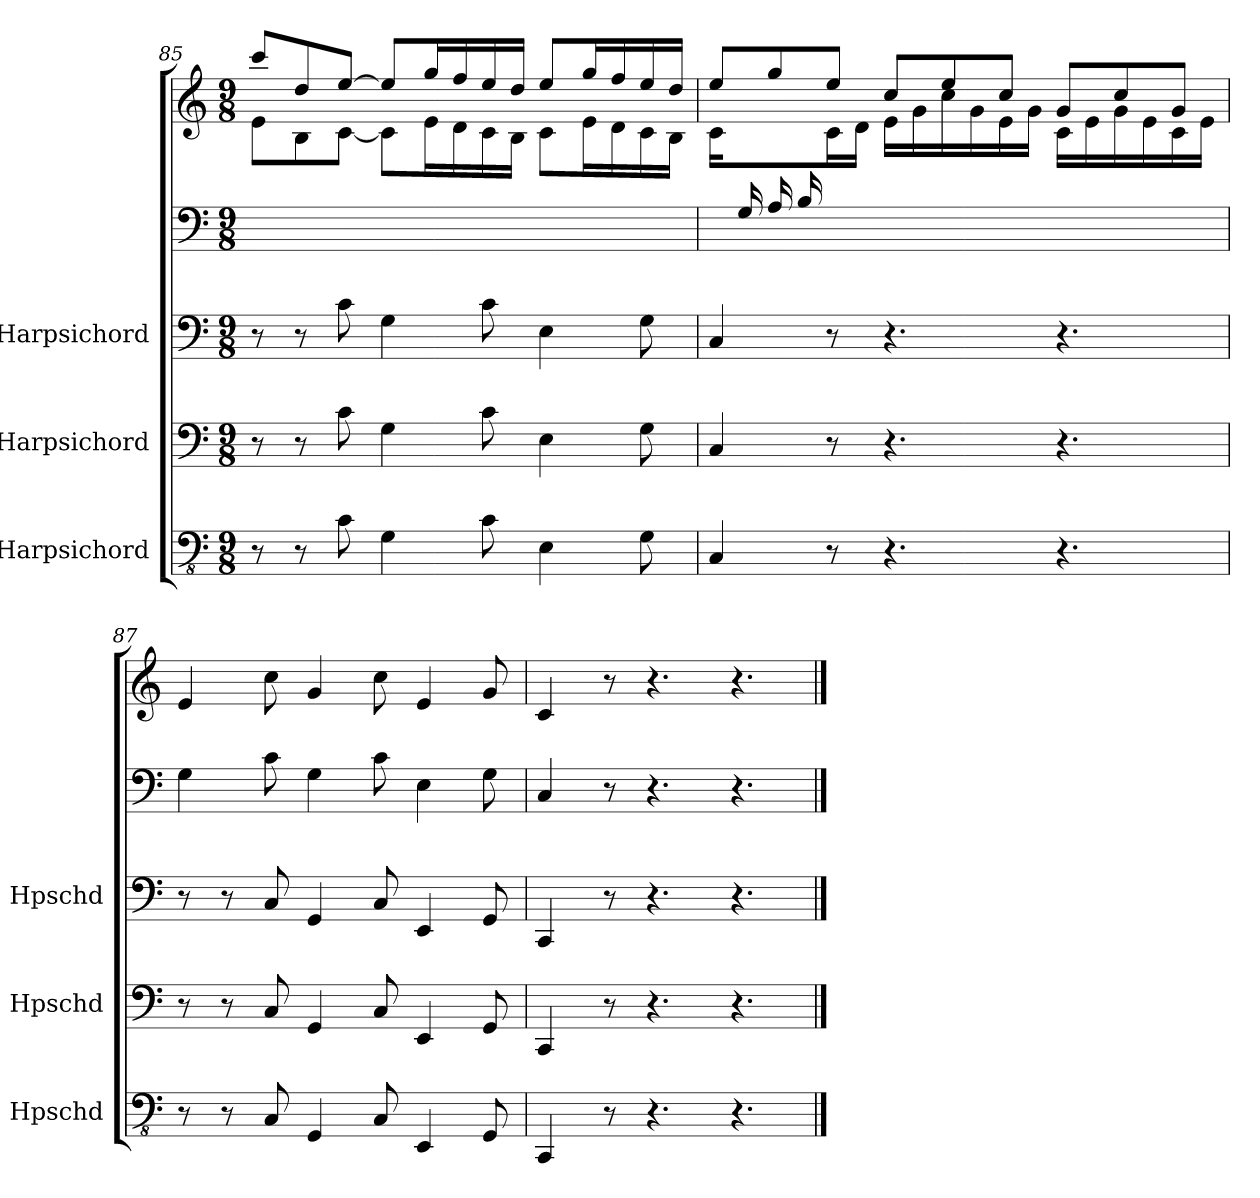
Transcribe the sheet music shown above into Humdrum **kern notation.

**kern	**kern	**kern	**kern	**kern
*part3	*part2	*part1	*part1	*part1
*staff5	*staff4	*staff3	*staff2	*staff1
*I"Harpsichord	*I"Harpsichord	*I"Harpsichord	*	*
*I'Hpschd	*I'Hpschd	*I'Hpschd	*	*
*clefFv4	*clefF4	*clefF4	*clefF4	*clefG2
*k[]	*k[]	*k[]	*k[]	*k[]
*M9/8	*M9/8	*M9/8	*M9/8	*M9/8
=85	=85	=85	=85	=85
*	*	*	*	*^
8r	8r	8r	1ryy	8ccc/L	8e\L
8r	8r	8r	.	8dd/	8B\
8C\	8c\	8c\	.	[8ee/J	[8c\J
4GG\	4G\	4G\	.	8ee/L]	8c\L]
.	.	.	.	16gg/L	16e\L
.	.	.	.	16ff/	16d\
8C\	8c\	8c\	.	16ee/	16c\
.	.	.	.	16dd/JJ	16B\JJ
4EE\	4E\	4E\	.	8ee/L	8c\L
.	.	.	.	16gg/L	16e\L
.	.	.	.	16ff/	16d\
8GG\	8G\	8G\	8ryy	16ee/	16c\
.	.	.	.	16dd/JJ	16B\JJ
=86	=86	=86	=86	=86	=86
*	*	*	*^	*	*
4CC/	4C/	4C/	16ryy	1ryy	8ee/L	16c\LL
.	.	.	16G/	.	.	8.ryy
.	.	.	16A/	.	8gg/	.
.	.	.	16B/	.	.	.
8r	8r	8r	2..ryy	.	8ee/J	16c\
.	.	.	.	.	.	16d\JJ
4.r	4.r	4.r	.	.	8cc/L	16e\LL
.	.	.	.	.	.	16g\
.	.	.	.	.	8ee/	16cc\
.	.	.	.	.	.	16g\
.	.	.	.	.	8cc/J	16e\
.	.	.	.	.	.	16g\JJ
4.r	4.r	4.r	.	.	8g/L	16c\LL
.	.	.	.	.	.	16e\
.	.	.	.	.	8cc/	16g\
.	.	.	.	.	.	16e\
.	.	.	.	8ryy	8g/J	16c\
.	.	.	.	.	.	16e\JJ
*	*	*	*v	*v	*	*
*	*	*	*	*v	*v
=87	=87	=87	=87	=87
8r	8r	8r	4G\	4e/
8r	8r	8r	.	.
8CC/	8C/	8C/	8c\	8cc\
4GGG/	4GG/	4GG/	4G\	4g/
8CC/	8C/	8C/	8c\	8cc\
4EEE/	4EE/	4EE/	4E\	4e/
*	*	*	*	*MM85
8GGG/	8GG/	8GG/	8G\	8g/
=88	=88	=88	=88	=88
*	*	*	*	*MM60
4CCC/	4CC/	4CC/	4C/	4c/
8r	8r	8r	8r	8r
4.r	4.r	4.r	4.r	4.r
4.r	4.r	4.r	4.r	4.r
==	==	==	==	==
*-	*-	*-	*-	*-
